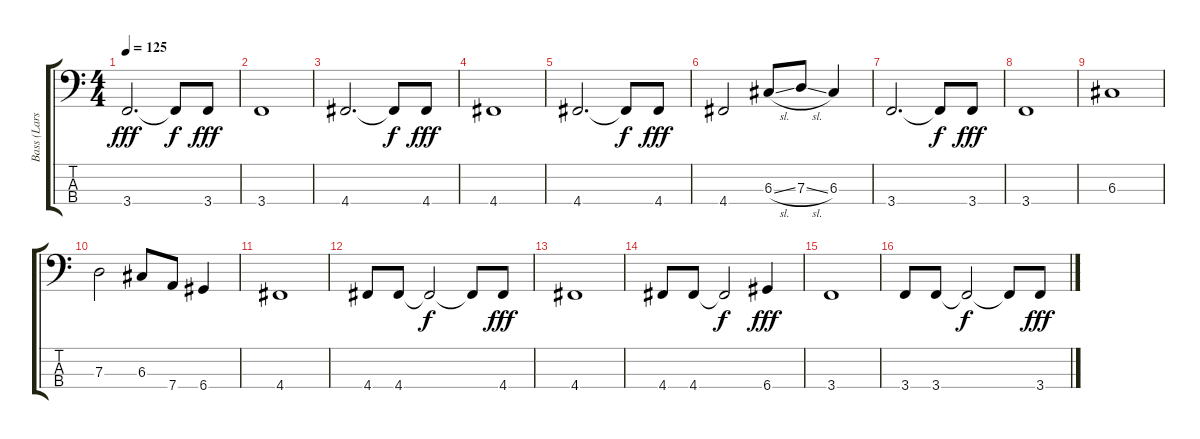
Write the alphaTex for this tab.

\track ("Bass (Larssen)" "Bass (Lars") {instrument electricbassfinger}
\staff {score tabs}
\tuning (F2 C2 G1 D1) {hide}
\ts (4 4)
\tempo 125
\clef f4
\ks c
3.4.2{d dy fff} 3.4{t}.8{dy f} 3.4.8{dy fff} |
3.4.1 |
4.4.2{d} 4.4{t}.8{dy f} 4.4.8{dy fff} |
4.4.1 |
4.4.2{d} 4.4{t}.8{dy f} 4.4.8{dy fff} |
4.4.2 6.3{sl}.8 7.3{sl}.8 6.3.4 |
3.4.2{d} 3.4{t}.8{dy f} 3.4.8{dy fff} |
3.4.1 |
6.3.1 |
7.3.2 6.3.8 7.4.8 6.4.4 |
4.4.1 |
4.4.8 4.4.8 4.4{t}.2{dy f} 4.4{t}.8 4.4.8{dy fff} |
4.4.1 |
4.4.8 4.4.8 4.4{t}.2{dy f} 6.4.4{dy fff} |
3.4.1 |
3.4.8 3.4.8 3.4{t}.2{dy f} 3.4{t}.8 3.4.8{dy fff}
